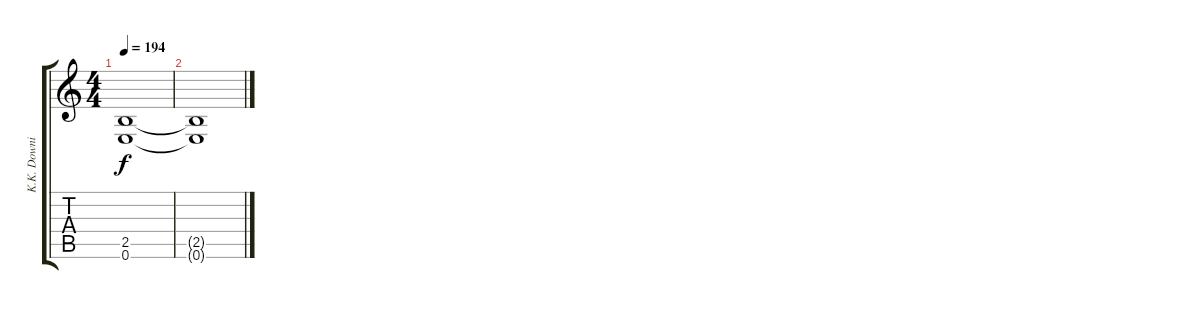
\track ("K.K. Downing" "K.K. Downi") {instrument distortionguitar}
\staff {score tabs}
\tuning (E4 B3 G3 D3 A2 E2) {hide}
\ts (4 4)
\tempo 194
\clef g2
\ks c
(2.5{t} 0.6{t}).1{dy f} |
(2.5{t} 0.6{t}).1
